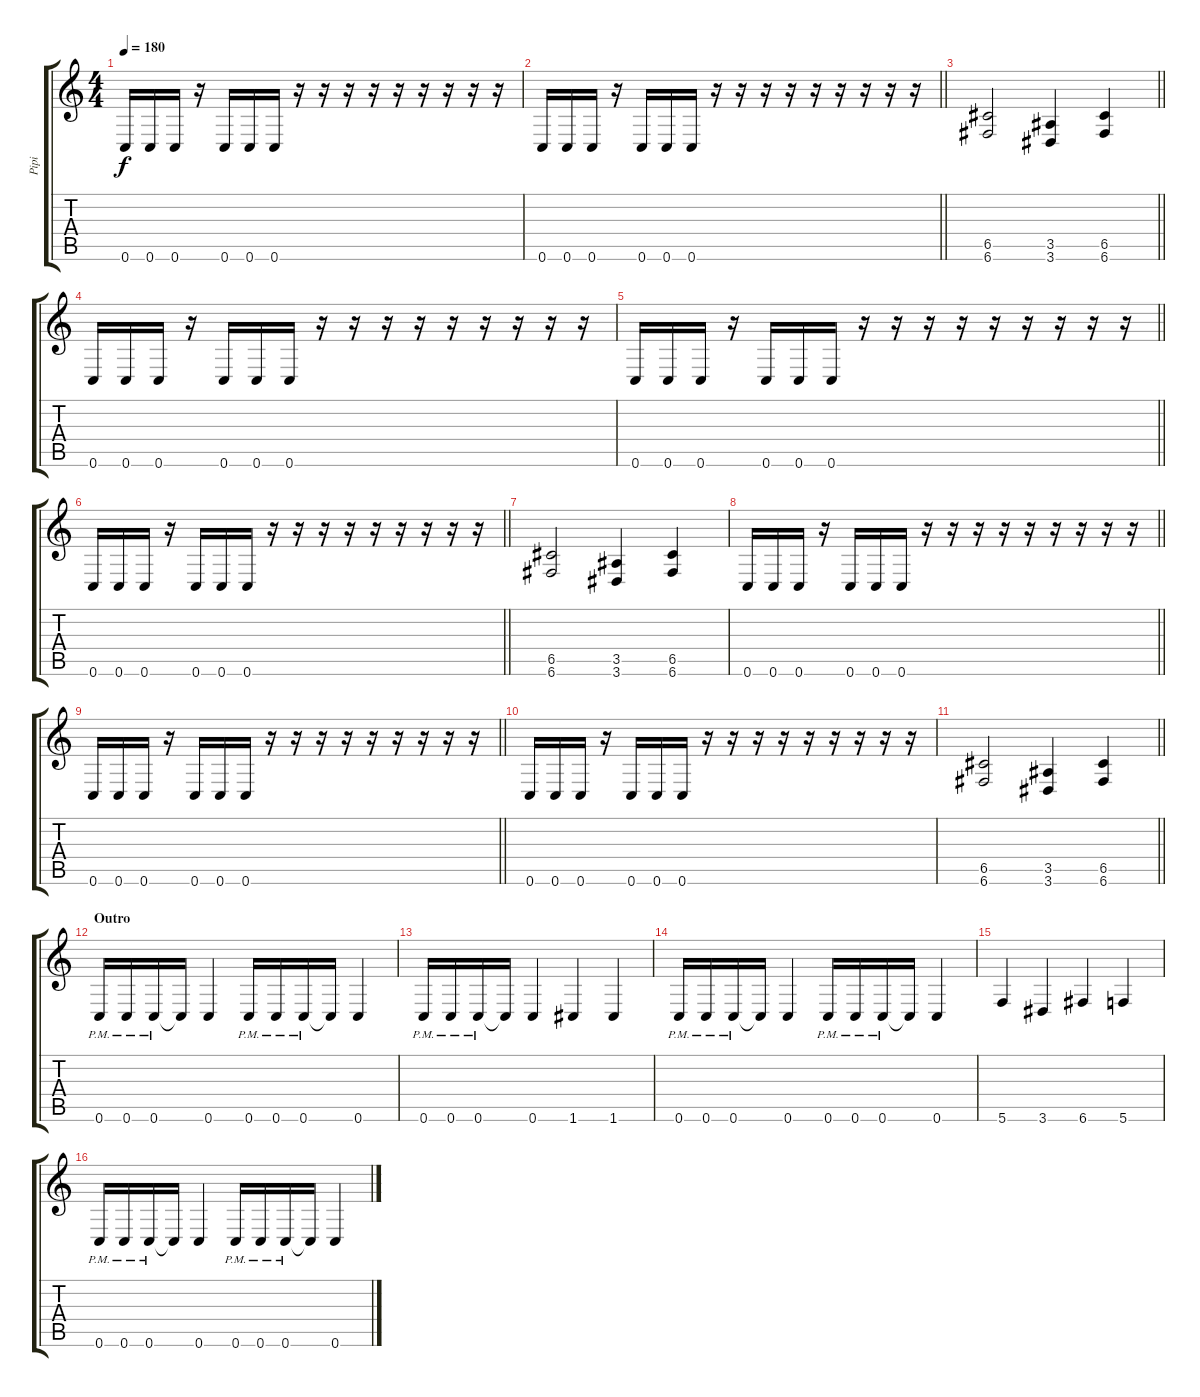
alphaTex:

\track ("Pipi" "Pipi") {instrument distortionguitar}
\staff {score tabs}
\tuning (D4 A3 F3 C3 G2 C2) {hide}
\ts (4 4)
\tempo 180
\clef g2
\ks c
0.6.16{dy f} 0.6.16 0.6.16 r.16 0.6.16 0.6.16 0.6.16 r.16 r.16 r.16 r.16 r.16 r.16 r.16 r.16 r.16 |
\barLineRight lightlight
0.6.16 0.6.16 0.6.16 r.16 0.6.16 0.6.16 0.6.16 r.16 r.16 r.16 r.16 r.16 r.16 r.16 r.16 r.16 |
\barLineRight lightlight
(6.5 6.6).2 (3.5 3.6).4 (6.5 6.6).4 |
0.6.16 0.6.16 0.6.16 r.16 0.6.16 0.6.16 0.6.16 r.16 r.16 r.16 r.16 r.16 r.16 r.16 r.16 r.16 |
\barLineRight lightlight
0.6.16 0.6.16 0.6.16 r.16 0.6.16 0.6.16 0.6.16 r.16 r.16 r.16 r.16 r.16 r.16 r.16 r.16 r.16 |
\barLineRight lightlight
0.6.16 0.6.16 0.6.16 r.16 0.6.16 0.6.16 0.6.16 r.16 r.16 r.16 r.16 r.16 r.16 r.16 r.16 r.16 |
(6.5 6.6).2 (3.5 3.6).4 (6.5 6.6).4 |
\barLineRight lightlight
0.6.16 0.6.16 0.6.16 r.16 0.6.16 0.6.16 0.6.16 r.16 r.16 r.16 r.16 r.16 r.16 r.16 r.16 r.16 |
\barLineRight lightlight
0.6.16 0.6.16 0.6.16 r.16 0.6.16 0.6.16 0.6.16 r.16 r.16 r.16 r.16 r.16 r.16 r.16 r.16 r.16 |
0.6.16 0.6.16 0.6.16 r.16 0.6.16 0.6.16 0.6.16 r.16 r.16 r.16 r.16 r.16 r.16 r.16 r.16 r.16 |
\barLineRight lightlight
(6.5 6.6).2 (3.5 3.6).4 (6.5 6.6).4 |
\section ("" "Outro")
0.6{pm}.16 0.6{pm}.16 0.6{pm}.16 0.6{t}.16 0.6.4 0.6{pm}.16 0.6{pm}.16 0.6{pm}.16 0.6{t}.16 0.6.4 |
0.6{pm}.16 0.6{pm}.16 0.6{pm}.16 0.6{t}.16 0.6.4 1.6.4 1.6.4 |
0.6{pm}.16 0.6{pm}.16 0.6{pm}.16 0.6{t}.16 0.6.4 0.6{pm}.16 0.6{pm}.16 0.6{pm}.16 0.6{t}.16 0.6.4 |
5.6.4 3.6.4 6.6.4 5.6.4 |
0.6{pm}.16 0.6{pm}.16 0.6{pm}.16 0.6{t}.16 0.6.4 0.6{pm}.16 0.6{pm}.16 0.6{pm}.16 0.6{t}.16 0.6.4
